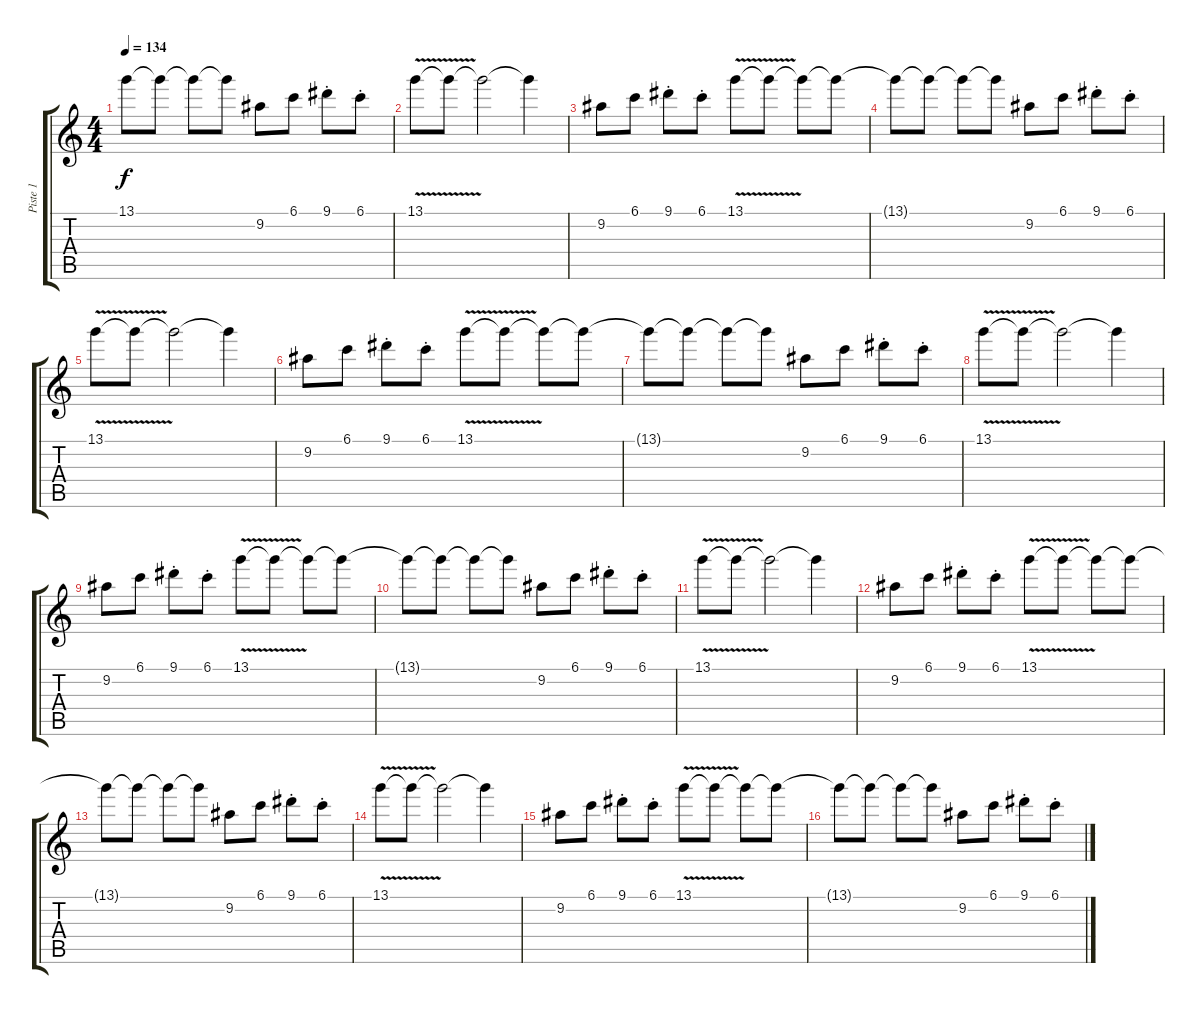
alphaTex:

\track ("Piste 1" "Piste 1") {instrument electricguitarclean}
\staff {score tabs}
\tuning (Gb4 Db4 A3 E3 B2 Gb2) {hide}
\ts (4 4)
\tempo 134
\clef g2
\ks c
13.1{t}.8{dy f} 13.1{t}.8 13.1{t}.8 13.1{t}.8 9.2.8{instrument electricguitarclean} 6.1.8 9.1{st}.8 6.1{st}.8 |
13.1{v}.8{instrument distortionguitar} 13.1{t}.8 13.1{t}.2 13.1{t}.4 |
9.2.8 6.1.8 9.1{st}.8 6.1{st}.8 13.1{v}.8{instrument distortionguitar} 13.1{t}.8 13.1{t}.8 13.1{t}.8 |
13.1{t}.8 13.1{t}.8 13.1{t}.8 13.1{t}.8 9.2.8{instrument electricguitarclean} 6.1.8 9.1{st}.8 6.1{st}.8 |
13.1{v}.8{instrument distortionguitar} 13.1{t}.8 13.1{t}.2 13.1{t}.4 |
9.2.8 6.1.8 9.1{st}.8 6.1{st}.8 13.1{v}.8{instrument distortionguitar} 13.1{t}.8 13.1{t}.8 13.1{t}.8 |
13.1{t}.8 13.1{t}.8 13.1{t}.8 13.1{t}.8 9.2.8{instrument electricguitarclean} 6.1.8 9.1{st}.8 6.1{st}.8 |
13.1{v}.8{instrument distortionguitar} 13.1{t}.8 13.1{t}.2 13.1{t}.4 |
9.2.8 6.1.8 9.1{st}.8 6.1{st}.8 13.1{v}.8{instrument distortionguitar} 13.1{t}.8 13.1{t}.8 13.1{t}.8 |
13.1{t}.8 13.1{t}.8 13.1{t}.8 13.1{t}.8 9.2.8{instrument electricguitarclean} 6.1.8 9.1{st}.8 6.1{st}.8 |
13.1{v}.8{instrument distortionguitar} 13.1{t}.8 13.1{t}.2 13.1{t}.4 |
9.2.8 6.1.8 9.1{st}.8 6.1{st}.8 13.1{v}.8{instrument distortionguitar} 13.1{t}.8 13.1{t}.8 13.1{t}.8 |
13.1{t}.8 13.1{t}.8 13.1{t}.8 13.1{t}.8 9.2.8{instrument electricguitarclean} 6.1.8 9.1{st}.8 6.1{st}.8 |
13.1{v}.8{instrument distortionguitar} 13.1{t}.8 13.1{t}.2 13.1{t}.4 |
9.2.8 6.1.8 9.1{st}.8 6.1{st}.8 13.1{v}.8{instrument distortionguitar} 13.1{t}.8 13.1{t}.8 13.1{t}.8 |
13.1{t}.8 13.1{t}.8 13.1{t}.8 13.1{t}.8 9.2.8{instrument electricguitarclean} 6.1.8 9.1{st}.8 6.1{st}.8
